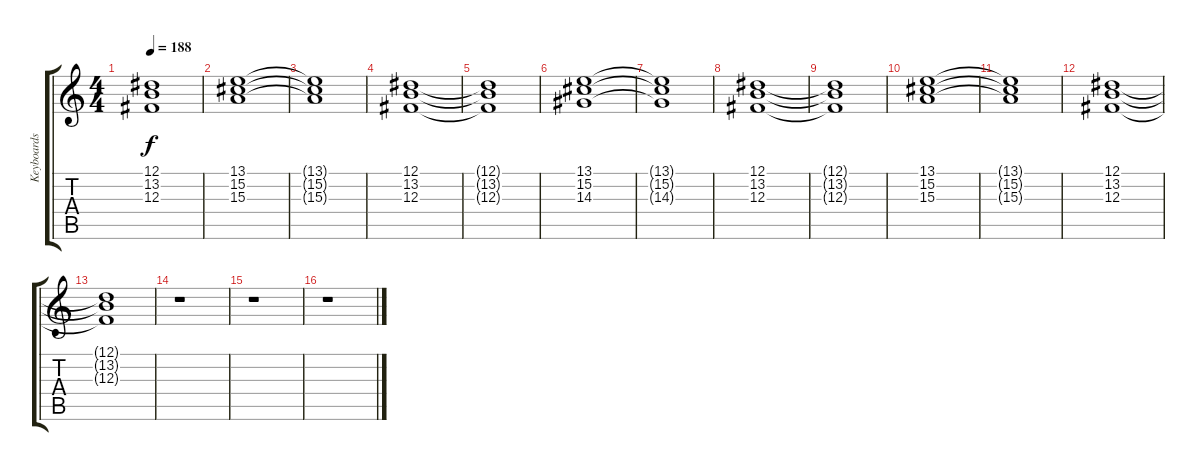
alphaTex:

\track ("Keyboards" "Keyboards") {instrument harpsichord}
\staff {score tabs}
\tuning (Eb4 Bb3 Gb3 Db3 Ab2 Eb2) {hide}
\ts (4 4)
\tempo 188
\clef g2
\ks c
(12.1{t} 13.2{t} 12.3{t}).1{dy f} |
(13.1 15.2 15.3).1 |
(13.1{t} 15.2{t} 15.3{t}).1 |
(12.1 13.2 12.3).1 |
(12.1{t} 13.2{t} 12.3{t}).1 |
(13.1 15.2 14.3).1 |
(13.1{t} 15.2{t} 14.3{t}).1 |
(12.1 13.2 12.3).1 |
(12.1{t} 13.2{t} 12.3{t}).1 |
(13.1 15.2 15.3).1 |
(13.1{t} 15.2{t} 15.3{t}).1 |
(12.1 13.2 12.3).1 |
(12.1{t} 13.2{t} 12.3{t}).1 |
r.1 |
r.1 |
r.1
